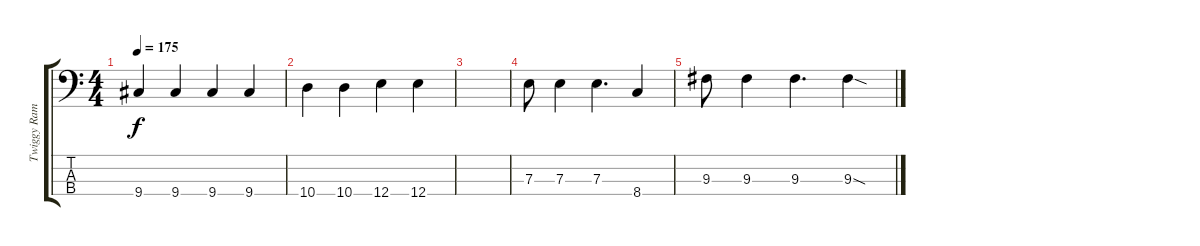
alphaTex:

\track ("Twiggy Ramirez" "Twiggy Ram") {instrument electricbasspick}
\staff {score tabs}
\tuning (G2 D2 A1 E1) {hide}
\ts (4 4)
\tempo 175
\clef f4
\ks c
9.4.4{dy f} 9.4.4 9.4.4 9.4.4 |
10.4.4 10.4.4 12.4.4 12.4.4 |
|
7.3.8 7.3.4 7.3.4{d} 8.4.4 |
9.3.8 9.3.4 9.3.4{d} 9.3{sod}.4
